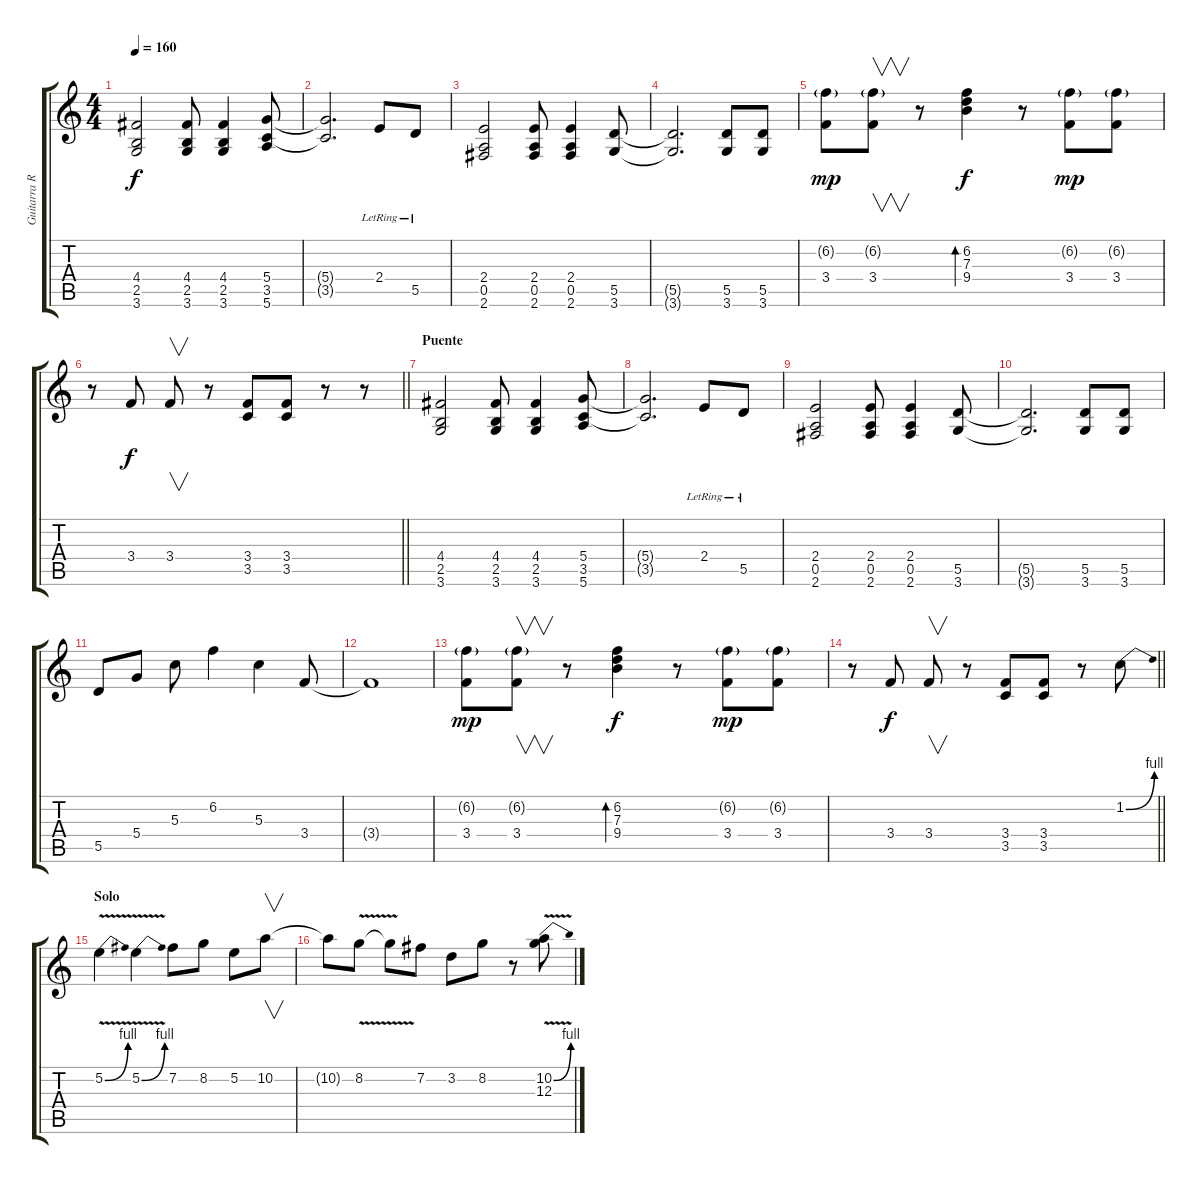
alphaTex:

\track ("Guitarra Rítmica" "Guitarra R") {instrument distortionguitar}
\staff {score tabs}
\tuning (E4 B3 G3 D3 A2 E2) {hide}
\ts (4 4)
\tempo 160
\clef g2
\ks c
(4.4 2.5 3.6).2{dy f} (4.4 2.5 3.6).8 (4.4 2.5 3.6).4 (5.4 3.5 5.6).8 |
(5.4{t} 3.5{t}).2{d} 2.4{lr}.8 5.5{lr}.8 |
(2.4 0.5 2.6).2 (2.4 0.5 2.6).8 (2.4 0.5 2.6).4 (5.5 3.6).8 |
(5.5{t} 3.6{t}).2{d} (5.5 3.6).8 (5.5 3.6).8 |
(6.2{g} 3.4).8{dy mp} (6.2{g} 3.4).8{v} r.8 (6.2 7.3 9.4).4{bd 60 dy f} r.8 (6.2{g} 3.4).8{dy mp} (6.2{g} 3.4).8 |
\barLineRight lightlight
r.8 3.4.8{dy f} 3.4.8{v} r.8 (3.4 3.5).8 (3.4 3.5).8 r.8 r.8 |
\section ("" "Puente")
(4.4 2.5 3.6).2 (4.4 2.5 3.6).8 (4.4 2.5 3.6).4 (5.4 3.5 5.6).8 |
(5.4{t} 3.5{t}).2{d} 2.4{lr}.8 5.5{lr}.8 |
(2.4 0.5 2.6).2 (2.4 0.5 2.6).8 (2.4 0.5 2.6).4 (5.5 3.6).8 |
(5.5{t} 3.6{t}).2{d} (5.5 3.6).8 (5.5 3.6).8 |
5.5.8 5.4.8 5.3.8 6.2.4 5.3.4 3.4.8 |
3.4{t}.1 |
(6.2{g} 3.4).8{dy mp} (6.2{g} 3.4).8{v} r.8 (6.2 7.3 9.4).4{bd 60 dy f} r.8 (6.2{g} 3.4).8{dy mp} (6.2{g} 3.4).8 |
\barLineRight lightlight
r.8 3.4.8{dy f} 3.4.8{v} r.8 (3.4 3.5).8 (3.4 3.5).8 r.8 1.2{be (bend 0 0 60 4)}.8 |
\section ("" "Solo")
5.2{be (bend 0 0 60 4) v}.4 5.2{be (bend 0 0 60 4) v}.4 7.2.8 8.2.8 5.2.8 10.2.8{v} |
10.2{t}.8 8.2{v}.8 8.2{t}.8 7.2.8 3.2.8 8.2.8 r.8 (10.2{be (bend 0 0 60 4) v} 12.3).8
